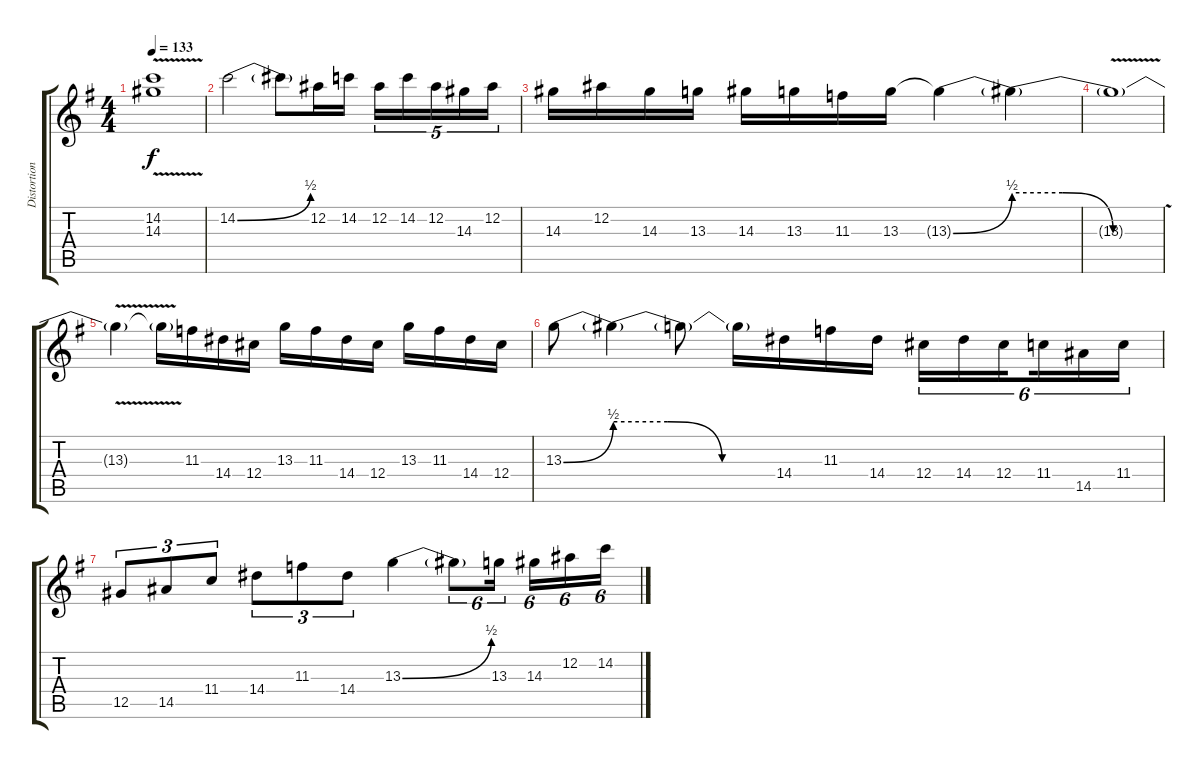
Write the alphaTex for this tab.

\track ("Distortion" "Distortion") {instrument distortionguitar}
\staff {score tabs}
\tuning (Eb4 Bb3 Gb3 Db3 Ab2 Eb2) {hide}
\ts (4 4)
\tempo 133
\clef g2
\ks g
(14.2{v t} 14.3{v t}).1{dy f} |
14.2{be (bend 0 0 60 2)}.2 14.2{t}.8 12.2.16 14.2.16 12.2.16{tu (5 4)} 14.2.16{tu (5 4)} 12.2.16{tu (5 4)} 14.3.16{tu (5 4)} 12.2.16{tu (5 4)} |
14.3.16 12.2.16 14.3.16 13.3.16 14.3.16 13.3.16 11.3.16 13.3.16 13.3{be (bend 0 0 60 2) t}.4 13.3{be (custom 0 2 20 2 40 0 60 0) t}.4 |
13.3{v t}.1 |
13.3{v t}.4 13.3{t}.16 11.3.16 14.4.16 12.4.16 13.3.16 11.3.16 14.4.16 12.4.16 13.3.16 11.3.16 14.4.16 12.4.16 |
13.3{be (bend 0 0 60 2)}.8 13.3{be (custom 0 2 20 2 40 0 60 0) t}.4 13.3{t}.8 13.3{t}.16 14.4.16 11.3.16 14.4.16 12.4.16{tu (6 4)} 14.4.16{tu (6 4)} 12.4.16{tu (6 4) beam splitsecondary} 11.4.16{tu (6 4)} 14.5.16{tu (6 4)} 11.4.16{tu (6 4)} |
12.5.8{tu (3 2)} 14.5.8{tu (3 2)} 11.4.8{tu (3 2)} 14.4.8{tu (3 2)} 11.3.8{tu (3 2)} 14.4.8{tu (3 2)} 13.3{be (bend 0 0 60 2)}.4 13.3{t}.8{tu (6 4)} 13.3.16{tu (6 4) beam splitsecondary} 14.3.16{tu (6 4)} 12.2.16{tu (6 4)} 14.2.16{tu (6 4)}
